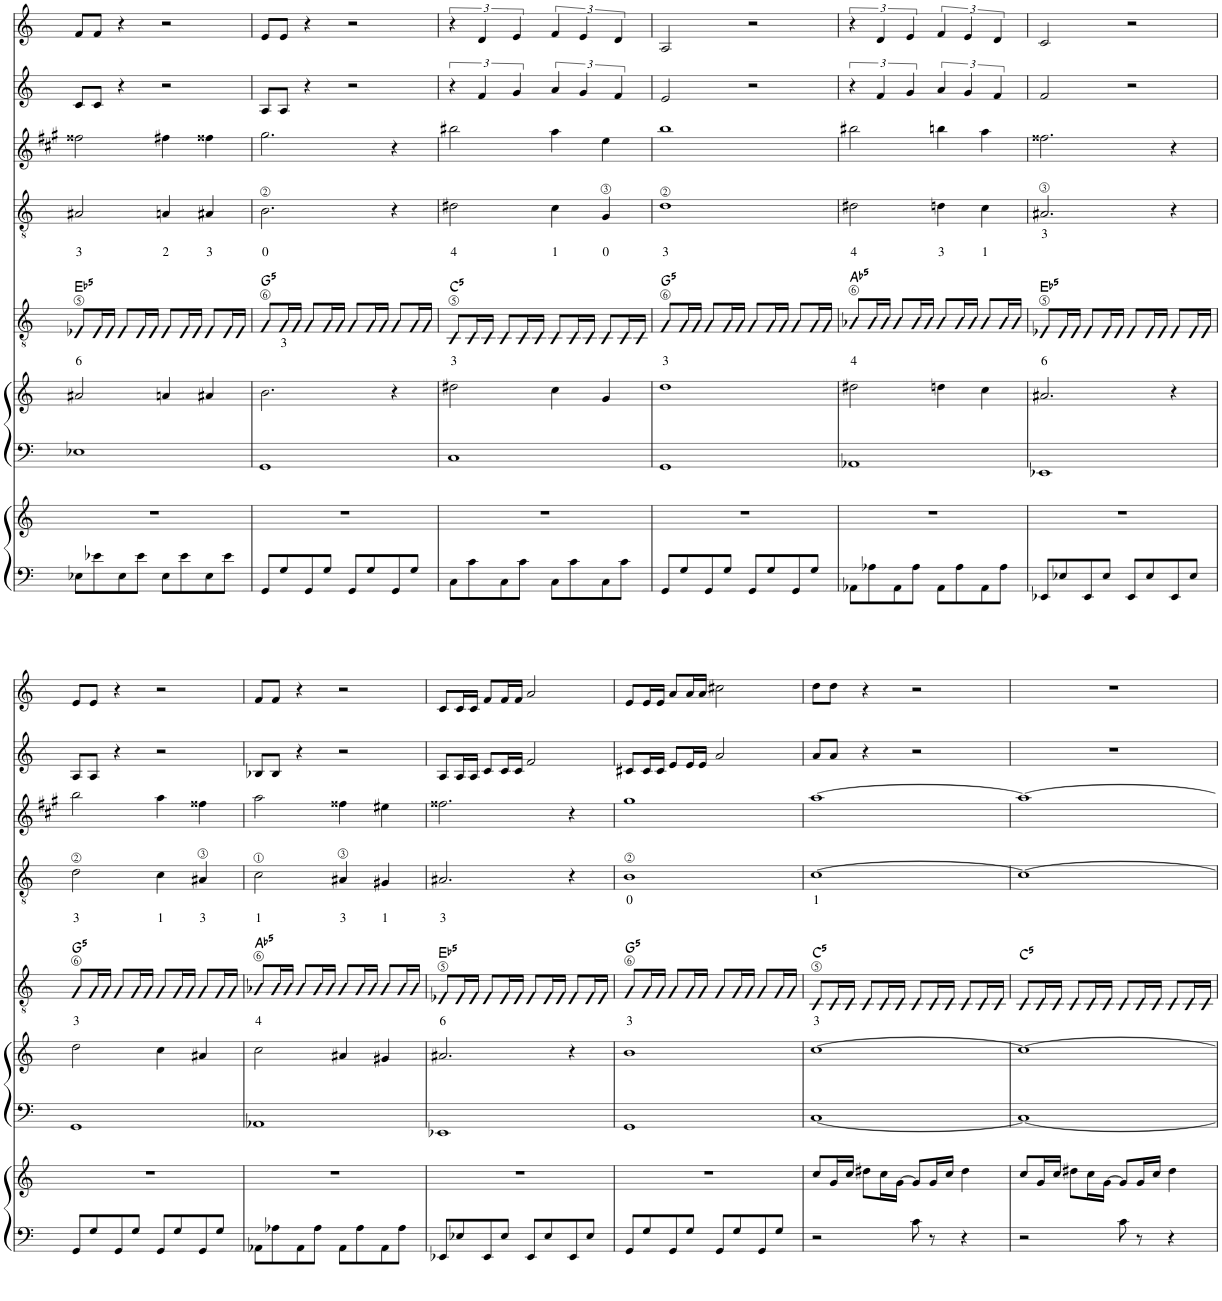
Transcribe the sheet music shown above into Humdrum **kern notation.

**kern	**kern	**kern	**kern	**kern	**text	**kern	**text	**kern	**kern	**kern
*part7	*part7	*part6	*part6	*part5	*part5	*part4	*part4	*part3	*part2	*part1
*staff9	*staff8	*staff7	*staff6	*staff5	*staff5	*staff4	*staff4	*staff3	*staff2	*staff1
*I"Piano	*	*I"Piano	*	*I"Electric Guitar	*	*I"Electric Guitar	*	*I"Alto Saxophone	*I"Bb Trumpet	*I"Bb Trumpet
*I'Pno	*	*	*	*I'Elec Gtr	*	*I'Elec Gtr	*	*I'A Sax	*I'Tpt	*I'Tpt
!!LO:PB:g=z
*clefF4	*clefG2	*clefF4	*clefG2	*clefGv2	*	*clefGv2	*	*clefG2	*clefG2	*clefG2
*	*	*	*	*	*	*	*	*Trd5c9	*Trd1c2	*Trd1c2
*k[]	*k[]	*k[]	*k[]	*k[]	*	*k[]	*	*k[f#c#g#]	*k[]	*k[]
*M4/4	*M4/4	*M4/4	*M4/4	*M4/4	*	*M4/4	*	*M4/4	*M4/4	*M4/4
=18	=18	=18	=18	=18	=18	=18	=18	=18	=18	=18
!	!	!	!	!	!LO:LY:b	!	!LO:LY:b	!	!	!
8E-X\L	1r	1E-X	2a#X/	8E-X/L	6	2A#X/	3	2ff##X\	8c/L	8f/L
8e-X\	.	.	.	16E-/L	.	.	.	.	8c/J	8f/J
.	.	.	.	16E-/JJ	.	.	.	.	.	.
8E-\	.	.	.	8E-/L	.	.	.	.	4r	4r
8e-\J	.	.	.	16E-/L	.	.	.	.	.	.
.	.	.	.	16E-/JJ	.	.	.	.	.	.
!	!	!	!	!	!	!	!LO:LY:b	!	!	!
8E-\L	.	.	4an/	8E-/L	.	4An/	2	4ff#X\	2r	2r
8e-\	.	.	.	16E-/L	.	.	.	.	.	.
.	.	.	.	16E-/JJ	.	.	.	.	.	.
!	!	!	!	!	!	!	!LO:LY:b	!	!	!
8E-\	.	.	4a#X/	8E-/L	.	4A#X/	3	4ff##X\	.	.
8e-\J	.	.	.	16E-/L	.	.	.	.	.	.
.	.	.	.	16E-/JJ	.	.	.	.	.	.
=19	=19	=19	=19	=19	=19	=19	=19	=19	=19	=19
!	!	!	!	!	!	!	!LO:LY:b	!	!	!
8GG/L	1r	1GG	2.b\	8G/L	.	2.B\	0	2.gg#\	8A/L	8e/L
!	!	!	!	!	!LO:LY:b	!	!	!	!	!
8G/	.	.	.	16G/L	3	.	.	.	8A/J	8e/J
.	.	.	.	16G/JJ	.	.	.	.	.	.
8GG/	.	.	.	8G/L	.	.	.	.	4r	4r
8G/J	.	.	.	16G/L	.	.	.	.	.	.
.	.	.	.	16G/JJ	.	.	.	.	.	.
8GG/L	.	.	.	8G/L	.	.	.	.	2r	2r
8G/	.	.	.	16G/L	.	.	.	.	.	.
.	.	.	.	16G/JJ	.	.	.	.	.	.
8GG/	.	.	4r	8G/L	.	4r	.	4r	.	.
8G/J	.	.	.	16G/L	.	.	.	.	.	.
.	.	.	.	16G/JJ	.	.	.	.	.	.
=20	=20	=20	=20	=20	=20	=20	=20	=20	=20	=20
!	!	!	!	!	!LO:LY:b	!	!LO:LY:b	!	!	!
8C\L	1r	1C	2dd#X\	8C/L	3	2d#X\	4	2bb#X\	6r	6r
8c\	.	.	.	16C/L	.	.	.	.	.	.
.	.	.	.	.	.	.	.	.	6f/	6d/
.	.	.	.	16C/JJ	.	.	.	.	.	.
8C\	.	.	.	8C/L	.	.	.	.	.	.
.	.	.	.	.	.	.	.	.	6g/	6e/
8c\J	.	.	.	16C/L	.	.	.	.	.	.
.	.	.	.	16C/JJ	.	.	.	.	.	.
!	!	!	!	!	!	!	!LO:LY:b	!	!	!
8C\L	.	.	4cc\	8C/L	.	4c\	1	4aa\	6a/	6f/
8c\	.	.	.	16C/L	.	.	.	.	.	.
.	.	.	.	.	.	.	.	.	6g/	6e/
.	.	.	.	16C/JJ	.	.	.	.	.	.
!	!	!	!	!	!	!	!LO:LY:b	!	!	!
8C\	.	.	4g/	8C/L	.	4G/	0	4ee\	.	.
.	.	.	.	.	.	.	.	.	6f/	6d/
8c\J	.	.	.	16C/L	.	.	.	.	.	.
.	.	.	.	16C/JJ	.	.	.	.	.	.
=21	=21	=21	=21	=21	=21	=21	=21	=21	=21	=21
!	!	!	!	!	!LO:LY:b	!	!LO:LY:b	!	!	!
8GG/L	1r	1GG	1dd	8G/L	3	1d	3	1bb	2e/	2A/
8G/	.	.	.	16G/L	.	.	.	.	.	.
.	.	.	.	16G/JJ	.	.	.	.	.	.
8GG/	.	.	.	8G/L	.	.	.	.	.	.
8G/J	.	.	.	16G/L	.	.	.	.	.	.
.	.	.	.	16G/JJ	.	.	.	.	.	.
8GG/L	.	.	.	8G/L	.	.	.	.	2r	2r
8G/	.	.	.	16G/L	.	.	.	.	.	.
.	.	.	.	16G/JJ	.	.	.	.	.	.
8GG/	.	.	.	8G/L	.	.	.	.	.	.
8G/J	.	.	.	16G/L	.	.	.	.	.	.
.	.	.	.	16G/JJ	.	.	.	.	.	.
=22	=22	=22	=22	=22	=22	=22	=22	=22	=22	=22
!	!	!	!	!	!LO:LY:b	!	!LO:LY:b	!	!	!
8AA-X\L	1r	1AA-X	2dd#X\	8A-X/L	4	2d#X\	4	2bb#X\	6r	6r
8A-X\	.	.	.	16A-/L	.	.	.	.	.	.
.	.	.	.	.	.	.	.	.	6f/	6d/
.	.	.	.	16A-/JJ	.	.	.	.	.	.
8AA-\	.	.	.	8A-/L	.	.	.	.	.	.
.	.	.	.	.	.	.	.	.	6g/	6e/
8A-\J	.	.	.	16A-/L	.	.	.	.	.	.
.	.	.	.	16A-/JJ	.	.	.	.	.	.
!	!	!	!	!	!	!	!LO:LY:b	!	!	!
8AA-\L	.	.	4ddn\	8A-/L	.	4dn\	3	4bbn\	6a/	6f/
8A-\	.	.	.	16A-/L	.	.	.	.	.	.
.	.	.	.	.	.	.	.	.	6g/	6e/
.	.	.	.	16A-/JJ	.	.	.	.	.	.
!	!	!	!	!	!	!	!LO:LY:b	!	!	!
8AA-\	.	.	4cc\	8A-/L	.	4c\	1	4aa\	.	.
.	.	.	.	.	.	.	.	.	6f/	6d/
8A-\J	.	.	.	16A-/L	.	.	.	.	.	.
.	.	.	.	16A-/JJ	.	.	.	.	.	.
=23	=23	=23	=23	=23	=23	=23	=23	=23	=23	=23
!	!	!	!	!	!LO:LY:b	!	!LO:LY:b	!	!	!
8EE-X/L	1r	1EE-X	2.a#X/	8E-X/L	6	2.A#X/	3	2.ff##X\	2f/	2c/
8E-X/	.	.	.	16E-/L	.	.	.	.	.	.
.	.	.	.	16E-/JJ	.	.	.	.	.	.
8EE-/	.	.	.	8E-/L	.	.	.	.	.	.
8E-/J	.	.	.	16E-/L	.	.	.	.	.	.
.	.	.	.	16E-/JJ	.	.	.	.	.	.
8EE-/L	.	.	.	8E-/L	.	.	.	.	2r	2r
8E-/	.	.	.	16E-/L	.	.	.	.	.	.
.	.	.	.	16E-/JJ	.	.	.	.	.	.
8EE-/	.	.	4r	8E-/L	.	4r	.	4r	.	.
8E-/J	.	.	.	16E-/L	.	.	.	.	.	.
.	.	.	.	16E-/JJ	.	.	.	.	.	.
!!LO:LB:g=z
=24	=24	=24	=24	=24	=24	=24	=24	=24	=24	=24
!	!	!	!	!	!LO:LY:b	!	!LO:LY:b	!	!	!
8GG/L	1r	1GG	2dd\	8G/L	3	2d\	3	2bb\	8A/L	8e/L
8G/	.	.	.	16G/L	.	.	.	.	8A/J	8e/J
.	.	.	.	16G/JJ	.	.	.	.	.	.
8GG/	.	.	.	8G/L	.	.	.	.	4r	4r
8G/J	.	.	.	16G/L	.	.	.	.	.	.
.	.	.	.	16G/JJ	.	.	.	.	.	.
!	!	!	!	!	!	!	!LO:LY:b	!	!	!
8GG/L	.	.	4cc\	8G/L	.	4c\	1	4aa\	2r	2r
8G/	.	.	.	16G/L	.	.	.	.	.	.
.	.	.	.	16G/JJ	.	.	.	.	.	.
!	!	!	!	!	!	!	!LO:LY:b	!	!	!
8GG/	.	.	4a#X/	8G/L	.	4A#X/	3	4ff##X\	.	.
8G/J	.	.	.	16G/L	.	.	.	.	.	.
.	.	.	.	16G/JJ	.	.	.	.	.	.
=25	=25	=25	=25	=25	=25	=25	=25	=25	=25	=25
!	!	!	!	!	!LO:LY:b	!	!LO:LY:b	!	!	!
8AA-X\L	1r	1AA-X	2cc\	8A-X/L	4	2c\	1	2aa\	8B-X/L	8f/L
8A-X\	.	.	.	16A-/L	.	.	.	.	8B-/J	8f/J
.	.	.	.	16A-/JJ	.	.	.	.	.	.
8AA-\	.	.	.	8A-/L	.	.	.	.	4r	4r
8A-\J	.	.	.	16A-/L	.	.	.	.	.	.
.	.	.	.	16A-/JJ	.	.	.	.	.	.
!	!	!	!	!	!	!	!LO:LY:b	!	!	!
8AA-\L	.	.	4a#X/	8A-/L	.	4A#X/	3	4ff##X\	2r	2r
8A-\	.	.	.	16A-/L	.	.	.	.	.	.
.	.	.	.	16A-/JJ	.	.	.	.	.	.
!	!	!	!	!	!	!	!LO:LY:b	!	!	!
8AA-\	.	.	4g#X/	8A-/L	.	4G#X/	1	4ee#X\	.	.
8A-\J	.	.	.	16A-/L	.	.	.	.	.	.
.	.	.	.	16A-/JJ	.	.	.	.	.	.
=26	=26	=26	=26	=26	=26	=26	=26	=26	=26	=26
!	!	!	!	!	!LO:LY:b	!	!LO:LY:b	!	!	!
8EE-X/L	1r	1EE-X	2.a#X/	8E-X/L	6	2.A#X/	3	2.ff##X\	8A/L	8c/L
8E-X/	.	.	.	16E-/L	.	.	.	.	16A/L	16c/L
.	.	.	.	16E-/JJ	.	.	.	.	16A/JJ	16c/JJ
8EE-/	.	.	.	8E-/L	.	.	.	.	8c/L	8f/L
8E-/J	.	.	.	16E-/L	.	.	.	.	16c/L	16f/L
.	.	.	.	16E-/JJ	.	.	.	.	16c/JJ	16f/JJ
8EE-/L	.	.	.	8E-/L	.	.	.	.	2f/	2a/
8E-/	.	.	.	16E-/L	.	.	.	.	.	.
.	.	.	.	16E-/JJ	.	.	.	.	.	.
8EE-/	.	.	4r	8E-/L	.	4r	.	4r	.	.
8E-/J	.	.	.	16E-/L	.	.	.	.	.	.
.	.	.	.	16E-/JJ	.	.	.	.	.	.
=27	=27	=27	=27	=27	=27	=27	=27	=27	=27	=27
!	!	!	!	!	!LO:LY:b	!	!LO:LY:b	!	!	!
8GG/L	1r	1GG	1b	8G/L	3	1B	0	1gg#	8c#X/L	8e/L
8G/	.	.	.	16G/L	.	.	.	.	16c#/L	16e/L
.	.	.	.	16G/JJ	.	.	.	.	16c#/JJ	16e/JJ
8GG/	.	.	.	8G/L	.	.	.	.	8e/L	8a/L
8G/J	.	.	.	16G/L	.	.	.	.	16e/L	16a/L
.	.	.	.	16G/JJ	.	.	.	.	16e/JJ	16a/JJ
8GG/L	.	.	.	8G/L	.	.	.	.	2a/	2cc#X\
8G/	.	.	.	16G/L	.	.	.	.	.	.
.	.	.	.	16G/JJ	.	.	.	.	.	.
8GG/	.	.	.	8G/L	.	.	.	.	.	.
8G/J	.	.	.	16G/L	.	.	.	.	.	.
.	.	.	.	16G/JJ	.	.	.	.	.	.
=28	=28	=28	=28	=28	=28	=28	=28	=28	=28	=28
!	!	!	!	!	!LO:LY:b	!	!LO:LY:b	!	!	!
2r	8cc/L	[1C	[1cc	8C/L	3	[1c	1	[1aa	8a/L	8dd\L
.	16g/L	.	.	16C/L	.	.	.	.	8a/J	8dd\J
.	16cc/JJ	.	.	16C/JJ	.	.	.	.	.	.
.	8dd#X\L	.	.	8C/L	.	.	.	.	4r	4r
.	16cc\L	.	.	16C/L	.	.	.	.	.	.
.	[16g\JJ	.	.	16C/JJ	.	.	.	.	.	.
8c\	8g/L]	.	.	8C/L	.	.	.	.	2r	2r
8r	16g/L	.	.	16C/L	.	.	.	.	.	.
.	16cc/JJ	.	.	16C/JJ	.	.	.	.	.	.
4r	4dd#\	.	.	8C/L	.	.	.	.	.	.
.	.	.	.	16C/L	.	.	.	.	.	.
.	.	.	.	16C/JJ	.	.	.	.	.	.
=29	=29	=29	=29	=29	=29	=29	=29	=29	=29	=29
2r	8cc/L	1C_	1cc_	8C/L	.	1c_	.	1aa_	1r	1r
.	16g/L	.	.	16C/L	.	.	.	.	.	.
.	16cc/JJ	.	.	16C/JJ	.	.	.	.	.	.
.	8dd#X\L	.	.	8C/L	.	.	.	.	.	.
.	16cc\L	.	.	16C/L	.	.	.	.	.	.
.	[16g\JJ	.	.	16C/JJ	.	.	.	.	.	.
8c\	8g/L]	.	.	8C/L	.	.	.	.	.	.
8r	16g/L	.	.	16C/L	.	.	.	.	.	.
.	16cc/JJ	.	.	16C/JJ	.	.	.	.	.	.
4r	4dd#\	.	.	8C/L	.	.	.	.	.	.
.	.	.	.	16C/L	.	.	.	.	.	.
.	.	.	.	16C/JJ	.	.	.	.	.	.
=	=	=	=	=	=	=	=	=	=	=
*-	*-	*-	*-	*-	*-	*-	*-	*-	*-	*-
